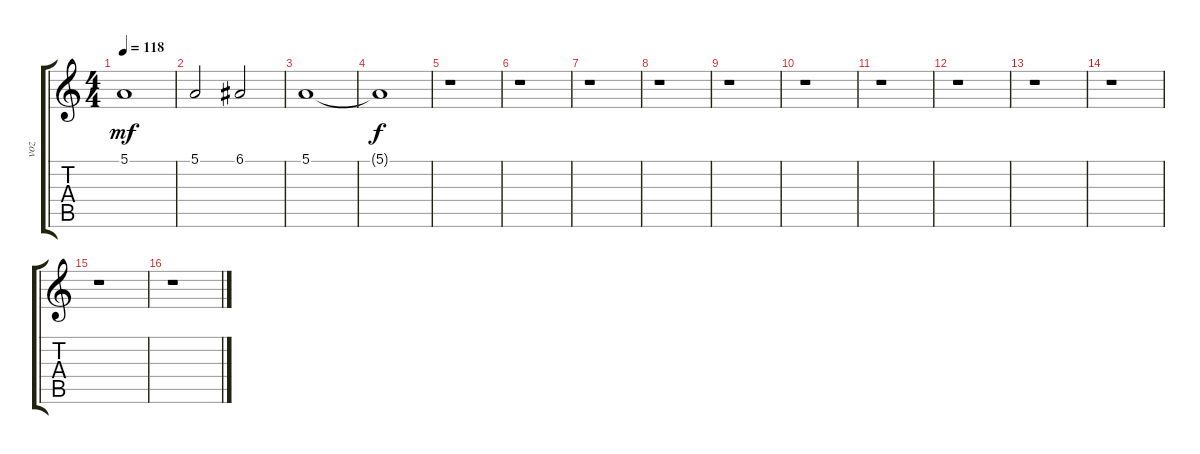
\track ("voz" "voz") {instrument choiraahs}
\staff {score tabs}
\tuning (E4 B3 G3 D3 A2 E2) {hide}
\ts (4 4)
\tempo 118
\clef g2
\ks c
5.1.1{dy mf} |
5.1.2 6.1.2 |
5.1.1 |
5.1{t}.1{dy f} |
r.1 |
r.1 |
r.1 |
r.1 |
r.1 |
r.1 |
r.1 |
r.1 |
r.1 |
r.1 |
r.1 |
r.1
